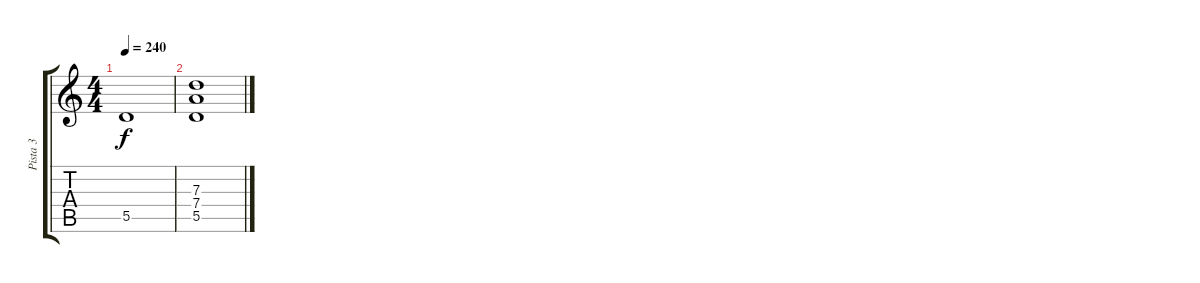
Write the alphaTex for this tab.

\track ("Pista 3" "Pista 3") {instrument distortionguitar}
\staff {score tabs}
\tuning (E4 B3 G3 D3 A2 E2) {hide}
\ts (4 4)
\tempo 240
\clef g2
\ks c
5.5{t}.1{dy f} |
(7.3 7.4 5.5).1
